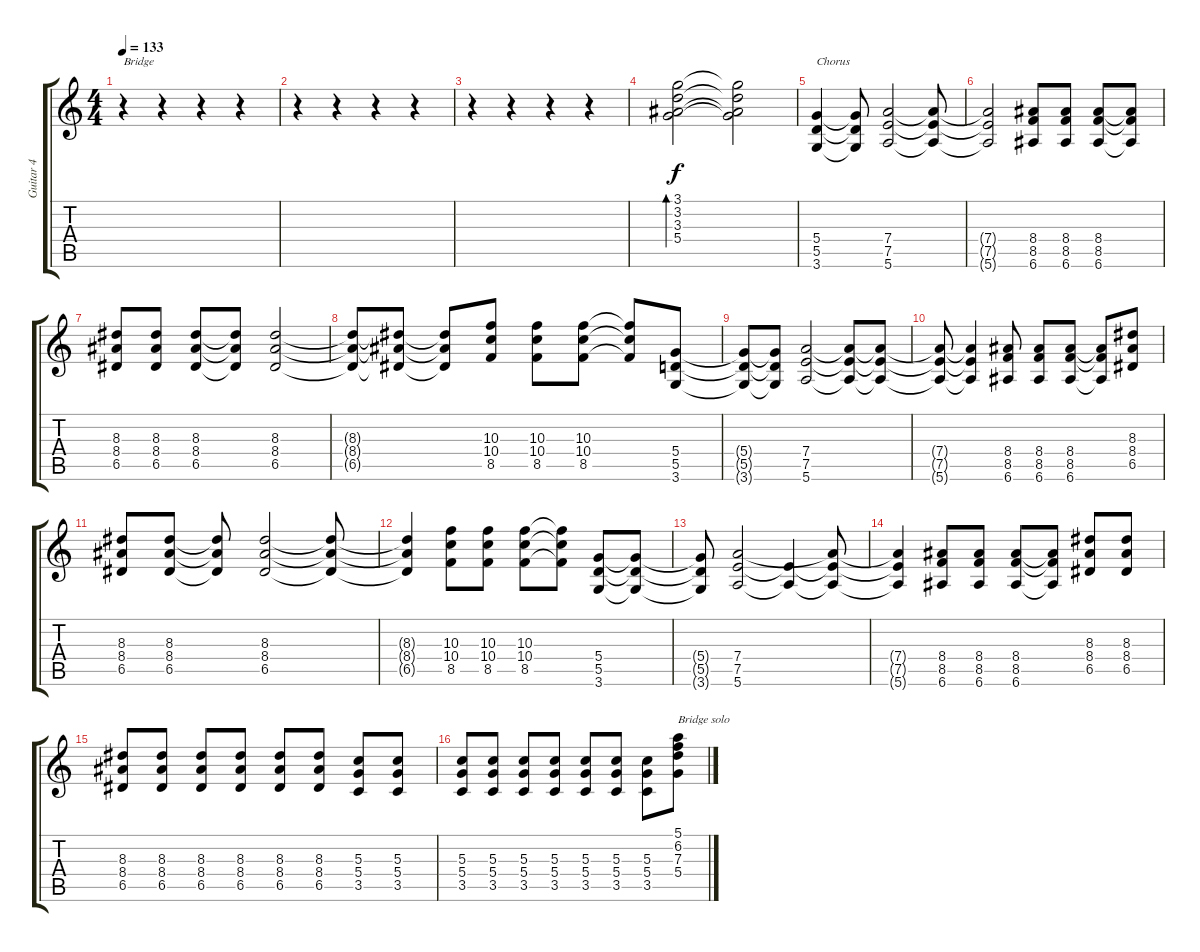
\track ("Guitar 4" "Guitar 4") {instrument distortionguitar}
\staff {score tabs}
\tuning (E4 B3 G3 D3 A2 E2) {hide}
\ts (4 4)
\tempo 133
\clef g2
\ks c
r.4{txt "Bridge" dy f} r.4 r.4 r.4 |
r.4 r.4 r.4 r.4 |
r.4 r.4 r.4 r.4 |
(3.1 3.2 3.3 5.4).2{bd 480} (3.1{t} 3.2{t} 3.3{t} 5.4{t}).2 |
(5.4 5.5 3.6).4{txt "Chorus"} (5.4{t} 5.5{t} 3.6{t}).8 (7.4 7.5 5.6).2 (7.4{t} 7.5{t} 5.6{t}).8 |
(7.4{t} 7.5{t} 5.6{t}).2 (8.4 8.5 6.6).8 (8.4 8.5 6.6).8 (8.4 8.5 6.6).8 (8.4{t} 8.5{t} 6.6{t}).8 |
(8.3 8.4 6.5).8 (8.3 8.4 6.5).8 (8.3 8.4 6.5).8 (8.3{t} 8.4{t} 6.5{t}).8 (8.3 8.4 6.5).2 |
(8.3{t} 8.4{t} 6.5{t}).8 (8.3{t} 8.4{t} 6.5{t}).8 (8.3{t} 8.4{t} 6.5{t}).8 (10.3 10.4 8.5).8 (10.3 10.4 8.5).8 (10.3 10.4 8.5).8 (10.3{t} 10.4{t} 8.5{t}).8 (5.4 5.5 3.6).8 |
(5.4{t} 5.5{t} 3.6{t}).8 (5.4{t} 5.5{t} 3.6{t}).8 (7.4 7.5 5.6).2 (7.4{t} 7.5{t} 5.6{t}).8 (7.4{t} 7.5{t} 5.6{t}).8 |
(7.4{t} 7.5{t} 5.6{t}).8 (7.4{t} 7.5{t} 5.6{t}).4 (8.4 8.5 6.6).8 (8.4 8.5 6.6).8 (8.4 8.5 6.6).8 (8.4{t} 8.5{t} 6.6{t}).8 (8.3 8.4 6.5).8 |
(8.3 8.4 6.5).8 (8.3 8.4 6.5).8 (8.3{t} 8.4{t} 6.5{t}).8 (8.3 8.4 6.5).2 (8.3{t} 8.4{t} 6.5{t}).8 |
(8.3{t} 8.4{t} 6.5{t}).4 (10.3 10.4 8.5).8 (10.3 10.4 8.5).8 (10.3 10.4 8.5).8 (10.3{t} 10.4{t} 8.5{t}).8 (5.4 5.5 3.6).8 (5.4{t} 5.5{t} 3.6{t}).8 |
(5.4{t} 5.5{t} 3.6{t}).8 (7.4 7.5 5.6).2 (7.5{t} 5.6{t}).4 (7.4{t} 7.5{t} 5.6{t}).8 |
(7.4{t} 7.5{t} 5.6{t}).4 (8.4 8.5 6.6).8 (8.4 8.5 6.6).8 (8.4 8.5 6.6).8 (8.4{t} 8.5{t} 6.6{t}).8 (8.3 8.4 6.5).8 (8.3 8.4 6.5).8 |
(8.3 8.4 6.5).8 (8.3 8.4 6.5).8 (8.3 8.4 6.5).8 (8.3 8.4 6.5).8 (8.3 8.4 6.5).8 (8.3 8.4 6.5).8 (5.3 5.4 3.5).8 (5.3 5.4 3.5).8 |
(5.3 5.4 3.5).8 (5.3 5.4 3.5).8 (5.3 5.4 3.5).8 (5.3 5.4 3.5).8 (5.3 5.4 3.5).8 (5.3 5.4 3.5).8 (5.3 5.4 3.5).8 (5.1 6.2 7.3 5.4).8{txt "Bridge solo"}
